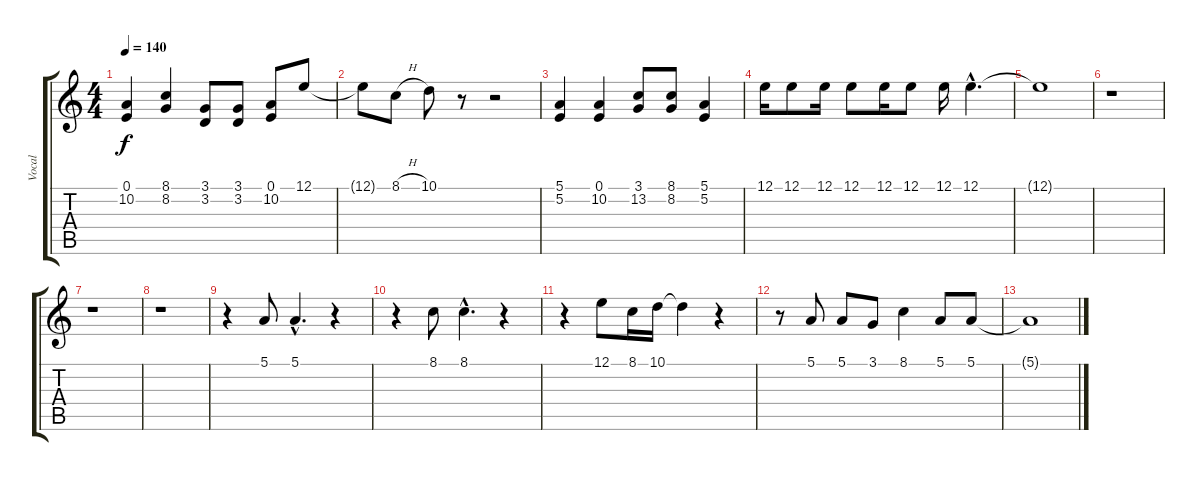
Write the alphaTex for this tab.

\track ("Vocal" "Vocal") {instrument lead2sawtooth}
\staff {score tabs}
\tuning (E4 B3 G3 D3 A2 E2) {hide}
\ts (4 4)
\tempo 140
\clef g2
\ks c
(0.1 10.2).4{dy f} (8.1 8.2).4 (3.1 3.2).8 (3.1 3.2).8 (0.1 10.2).8 12.1.8 |
12.1{t}.8 8.1{h}.8 10.1.8 r.8 r.2 |
(5.1 5.2).4 (0.1 10.2).4 (3.1 13.2).8 (8.1 8.2).8 (5.1 5.2).4 |
12.1.16 12.1.8 12.1.16 12.1.8 12.1.16 12.1.8 12.1.16 12.1{hac}.4{d} |
12.1{t}.1 |
r.1 |
r.1 |
r.1 |
r.4 5.1.8 5.1{hac}.4{d} r.4 |
r.4 8.1.8 8.1{hac}.4{d} r.4 |
r.4 12.1.8 8.1.16 10.1.16 10.1{t}.4 r.4 |
r.8 5.1.8 5.1.8 3.1.8 8.1.4 5.1.8 5.1.8 |
5.1{t}.1
